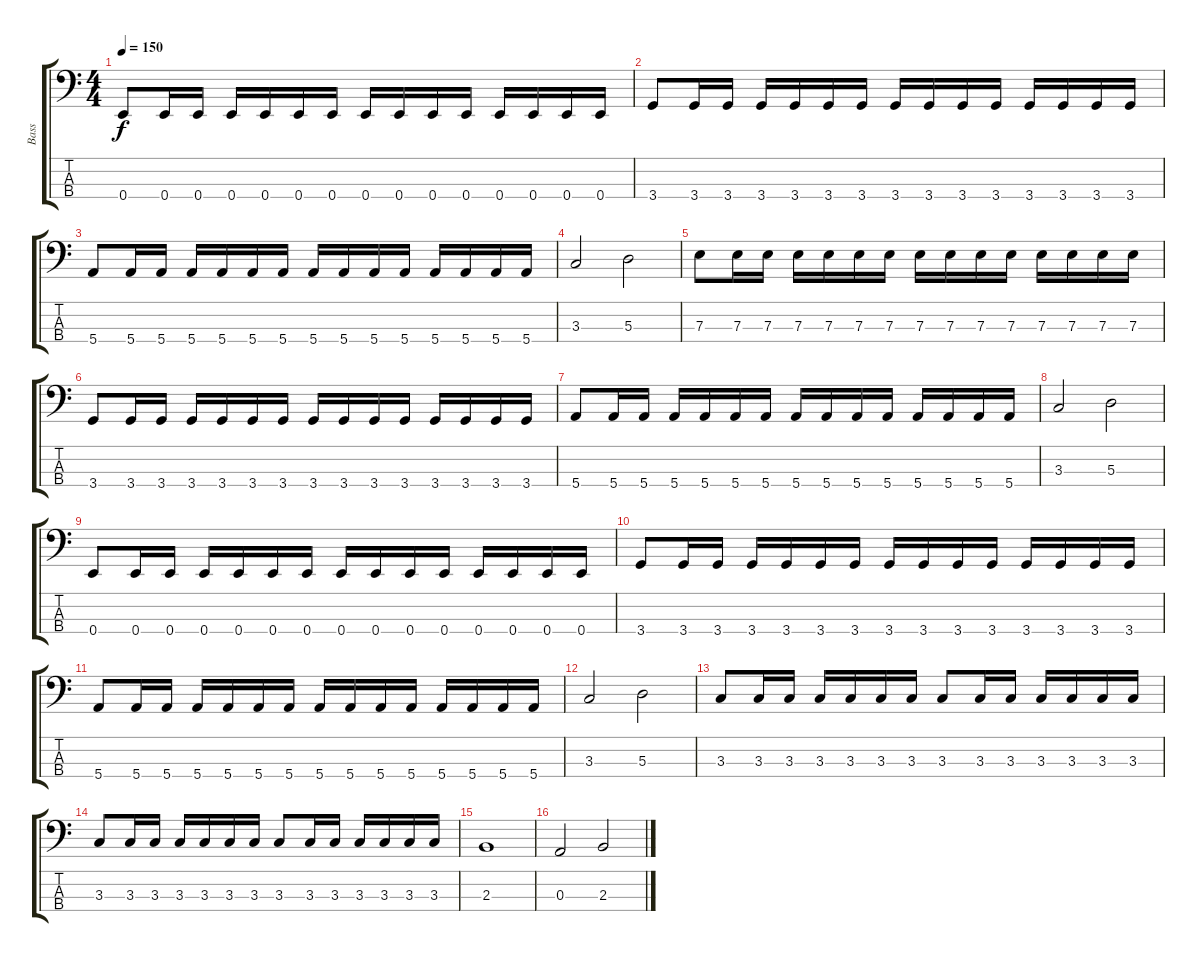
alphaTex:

\track ("Bass" "Bass") {instrument electricbasspick}
\staff {score tabs}
\tuning (G2 D2 A1 E1) {hide}
\ts (4 4)
\tempo 150
\clef f4
\ks c
0.4.8{dy f} 0.4.16 0.4.16 0.4.16 0.4.16 0.4.16 0.4.16 0.4.16 0.4.16 0.4.16 0.4.16 0.4.16 0.4.16 0.4.16 0.4.16 |
3.4.8 3.4.16 3.4.16 3.4.16 3.4.16 3.4.16 3.4.16 3.4.16 3.4.16 3.4.16 3.4.16 3.4.16 3.4.16 3.4.16 3.4.16 |
5.4.8 5.4.16 5.4.16 5.4.16 5.4.16 5.4.16 5.4.16 5.4.16 5.4.16 5.4.16 5.4.16 5.4.16 5.4.16 5.4.16 5.4.16 |
3.3.2 5.3.2 |
7.3.8 7.3.16 7.3.16 7.3.16 7.3.16 7.3.16 7.3.16 7.3.16 7.3.16 7.3.16 7.3.16 7.3.16 7.3.16 7.3.16 7.3.16 |
3.4.8 3.4.16 3.4.16 3.4.16 3.4.16 3.4.16 3.4.16 3.4.16 3.4.16 3.4.16 3.4.16 3.4.16 3.4.16 3.4.16 3.4.16 |
5.4.8 5.4.16 5.4.16 5.4.16 5.4.16 5.4.16 5.4.16 5.4.16 5.4.16 5.4.16 5.4.16 5.4.16 5.4.16 5.4.16 5.4.16 |
3.3.2 5.3.2 |
0.4.8 0.4.16 0.4.16 0.4.16 0.4.16 0.4.16 0.4.16 0.4.16 0.4.16 0.4.16 0.4.16 0.4.16 0.4.16 0.4.16 0.4.16 |
3.4.8 3.4.16 3.4.16 3.4.16 3.4.16 3.4.16 3.4.16 3.4.16 3.4.16 3.4.16 3.4.16 3.4.16 3.4.16 3.4.16 3.4.16 |
5.4.8 5.4.16 5.4.16 5.4.16 5.4.16 5.4.16 5.4.16 5.4.16 5.4.16 5.4.16 5.4.16 5.4.16 5.4.16 5.4.16 5.4.16 |
3.3.2 5.3.2 |
3.3.8 3.3.16 3.3.16 3.3.16 3.3.16 3.3.16 3.3.16 3.3.8 3.3.16 3.3.16 3.3.16 3.3.16 3.3.16 3.3.16 |
3.3.8 3.3.16 3.3.16 3.3.16 3.3.16 3.3.16 3.3.16 3.3.8 3.3.16 3.3.16 3.3.16 3.3.16 3.3.16 3.3.16 |
2.3.1 |
0.3.2 2.3.2
